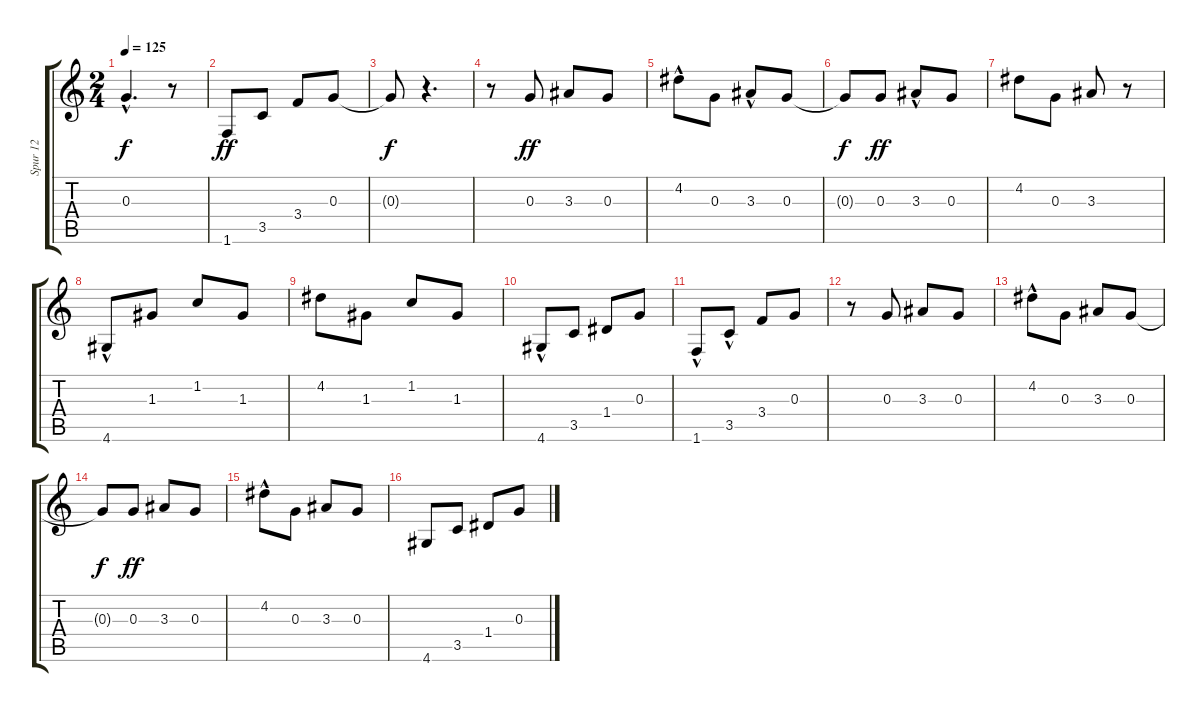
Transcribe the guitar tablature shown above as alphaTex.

\track ("Spur 12" "Spur 12") {instrument electricguitarclean}
\staff {score tabs}
\tuning (E4 B3 G3 D3 A2 E2) {hide}
\ts (2 4)
\tempo 125
\clef g2
\ks c
0.3{hac t}.4{d dy f} r.8 |
1.6.8{dy ff} 3.5.8 3.4.8 0.3.8 |
0.3{t}.8{dy f} r.4{d} |
r.8 0.3.8{dy ff} 3.3.8 0.3.8 |
4.2{hac}.8 0.3.8 3.3{hac}.8 0.3.8 |
0.3{t}.8{dy f} 0.3.8{dy ff} 3.3{hac}.8 0.3.8 |
4.2.8 0.3.8 3.3.8 r.8 |
4.6{hac}.8 1.3.8 1.2.8 1.3.8 |
4.2.8 1.3.8 1.2.8 1.3.8 |
4.6{hac}.8 3.5.8 1.4.8 0.3.8 |
1.6{hac}.8 3.5{hac}.8 3.4.8 0.3.8 |
r.8 0.3.8 3.3.8 0.3.8 |
4.2{hac}.8 0.3.8 3.3.8 0.3.8 |
0.3{t}.8{dy f} 0.3.8{dy ff} 3.3.8 0.3.8 |
4.2{hac}.8 0.3.8 3.3.8 0.3.8 |
4.6.8 3.5.8 1.4.8 0.3.8
